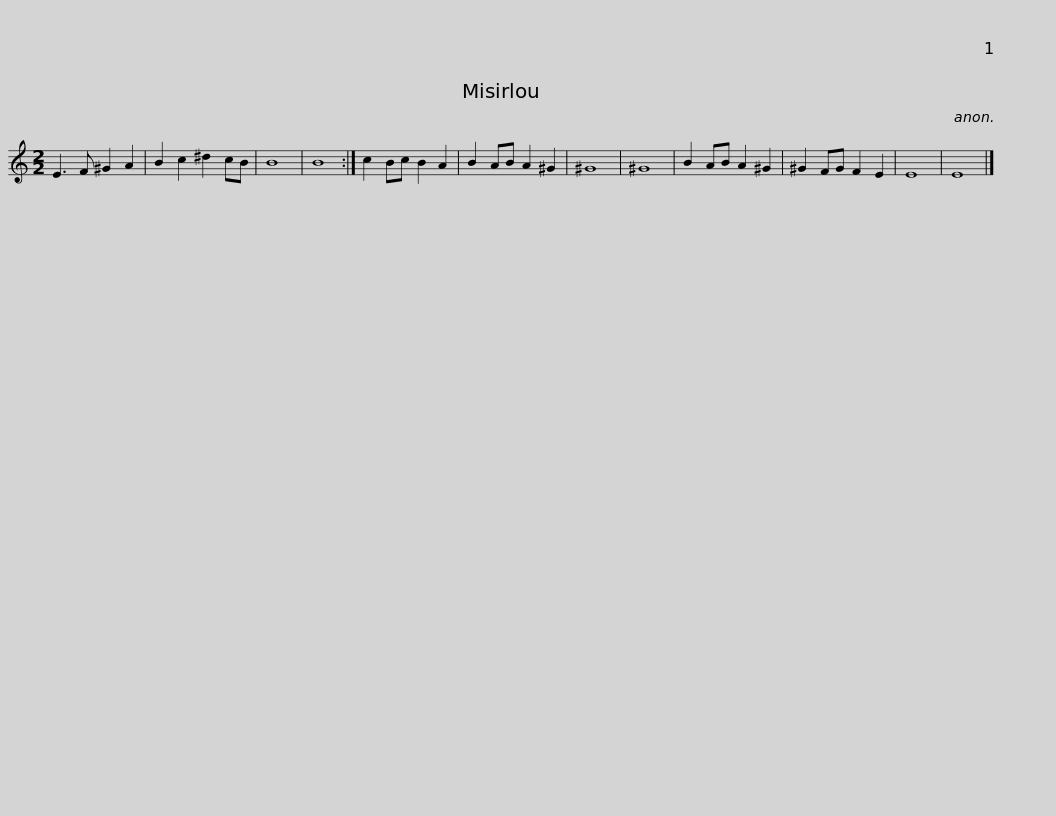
X:1
L:1/8
M:2/2
I:linebreak $
K:C
V:1 treble
V:1
 E3 F ^G2 A2 | B2 c2 ^d2 cB | B8 | B8 :| c2 Bc B2 A2 | %5
 B2 AB A2 ^G2 | ^G8 | ^G8 | B2 AB A2 ^G2 | ^G2 FG F2 E2 |$ %10
 E8 | E8 |] %12
